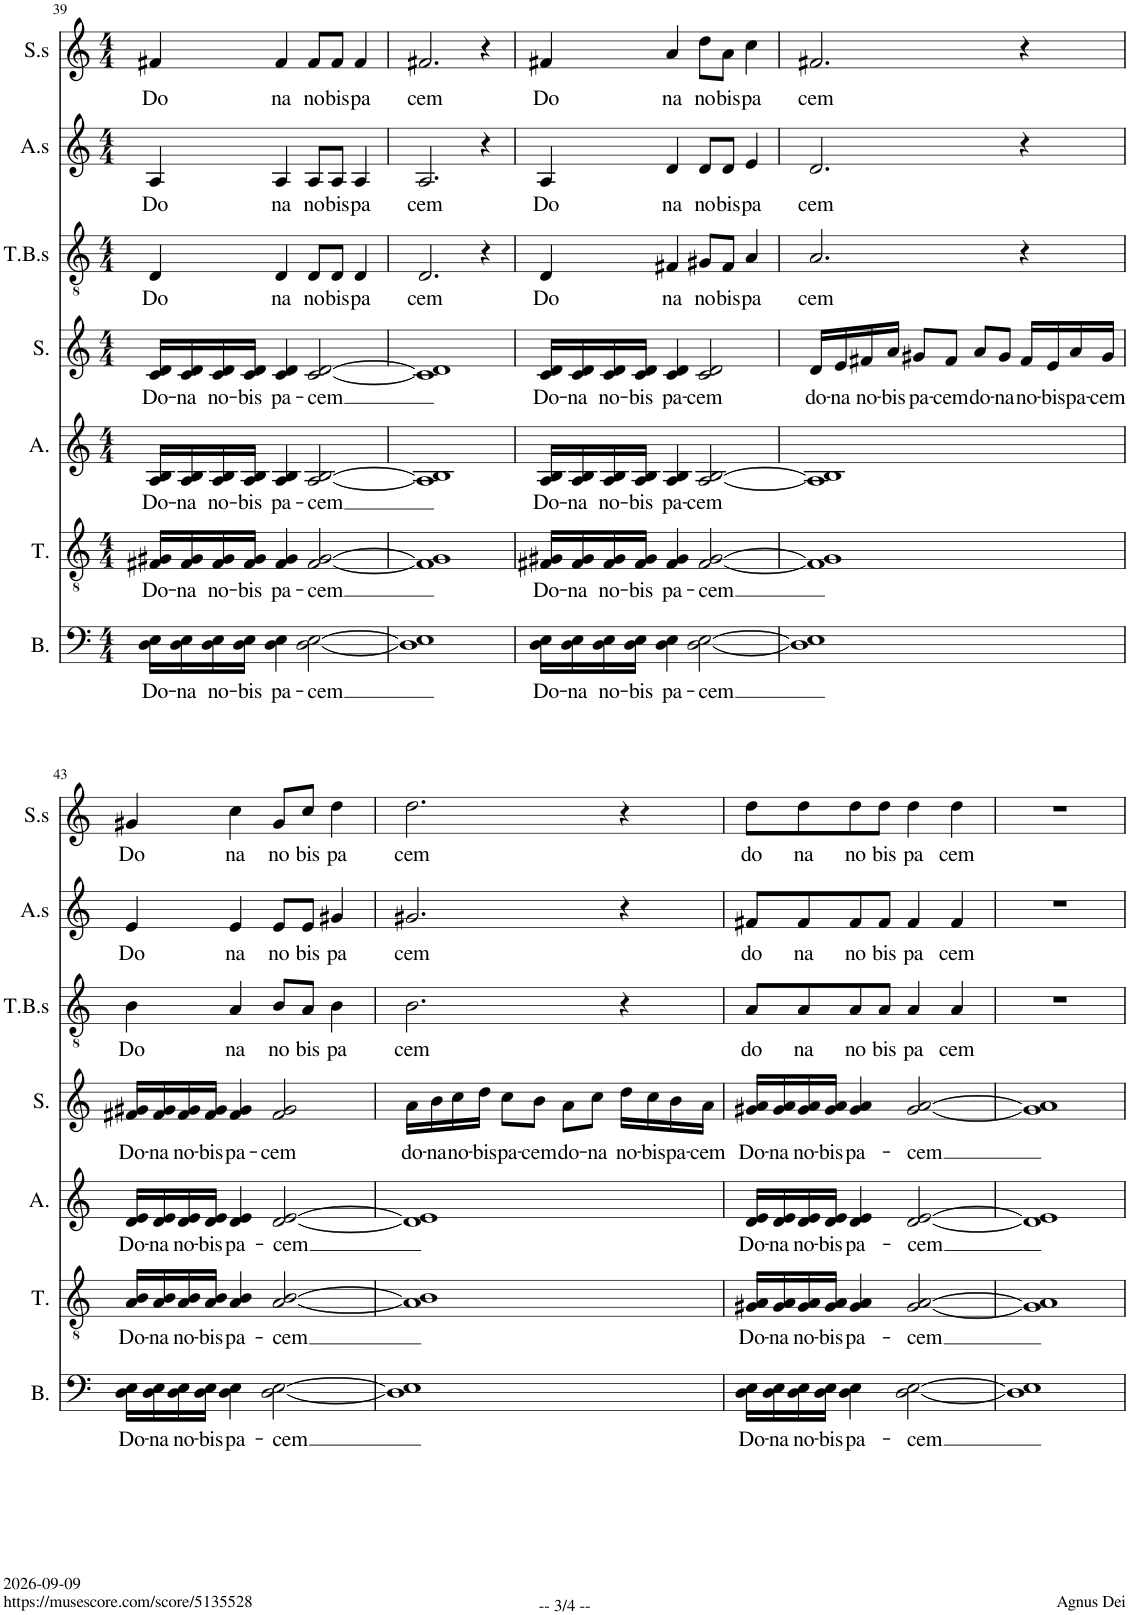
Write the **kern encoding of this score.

**kern	**text	**kern	**text	**kern	**text	**kern	**text	**kern	**text	**kern	**text	**kern	**text
*part7	*part7	*part6	*part6	*part5	*part5	*part4	*part4	*part3	*part3	*part2	*part2	*part1	*part1
*staff7	*staff7	*staff6	*staff6	*staff5	*staff5	*staff4	*staff4	*staff3	*staff3	*staff2	*staff2	*staff1	*staff1
*I"Baritone, Bass	*	*I"Tenor	*	*I"Alto	*	*I"Soprano	*	*I"Tenor, Bass Solo	*	*I"Alto Solo	*	*I"Soprano Solo	*
*I'B.	*	*I'T.	*	*I'A.	*	*I'S.	*	*I'T.B.s	*	*I'A.s	*	*I'S.s	*
!!LO:PB:g=z
*clefF4	*	*clefGv2	*	*clefG2	*	*clefG2	*	*clefGv2	*	*clefG2	*	*clefG2	*
*	*	*Trd1c2	*	*	*	*	*	*	*	*	*	*	*
*k[]	*	*k[]	*	*k[]	*	*k[]	*	*k[]	*	*k[]	*	*k[]	*
*M4/4	*	*M4/4	*	*M4/4	*	*M4/4	*	*M4/4	*	*M4/4	*	*M4/4	*
=39	=39	=39	=39	=39	=39	=39	=39	=39	=39	=39	=39	=39	=39
!	!LO:LY:b	!	!LO:LY:b	!	!LO:LY:b	!	!LO:LY:b	!	!LO:LY:b	!	!LO:LY:b	!	!LO:LY:b
16D\ 16E\LL	Do-	16F#X/ 16G#X/LL	Do-	16A/ 16B/LL	Do-	16c/ 16d/LL	Do-	4D/	Do	4A/	Do	4f#X/	Do
!	!LO:LY:b	!	!LO:LY:b	!	!LO:LY:b	!	!LO:LY:b	!	!	!	!	!	!
16D\ 16E\	-na	16F#/ 16G#/	-na	16A/ 16B/	-na	16c/ 16d/	-na	.	.	.	.	.	.
!	!LO:LY:b	!	!LO:LY:b	!	!LO:LY:b	!	!LO:LY:b	!	!	!	!	!	!
16D\ 16E\	no-	16F#/ 16G#/	no-	16A/ 16B/	no-	16c/ 16d/	no-	.	.	.	.	.	.
!	!LO:LY:b	!	!LO:LY:b	!	!LO:LY:b	!	!LO:LY:b	!	!	!	!	!	!
16D\ 16E\JJ	-bis	16F#/ 16G#/JJ	-bis	16A/ 16B/JJ	-bis	16c/ 16d/JJ	-bis	.	.	.	.	.	.
!	!LO:LY:b	!	!LO:LY:b	!	!LO:LY:b	!	!LO:LY:b	!	!LO:LY:b	!	!LO:LY:b	!	!LO:LY:b
4D\ 4E\	pa-	4F#/ 4G#/	pa-	4A/ 4B/	pa-	4c/ 4d/	pa-	4D/	na	4A/	na	4f#/	na
!	!LO:LY:b	!	!LO:LY:b	!	!LO:LY:b	!	!LO:LY:b	!	!LO:LY:b	!	!LO:LY:b	!	!LO:LY:b
[2D\ [2E\	-cem	[2F#/ [2G#/	-cem	[2A/ [2B/	-cem	[2c/ [2d/	-cem	8D/L	no	8A/L	no	8f#/L	no
!	!	!	!	!	!	!	!	!	!LO:LY:b	!	!LO:LY:b	!	!LO:LY:b
.	.	.	.	.	.	.	.	8D/J	bis	8A/J	bis	8f#/J	bis
!	!	!	!	!	!	!	!	!	!LO:LY:b	!	!LO:LY:b	!	!LO:LY:b
.	.	.	.	.	.	.	.	4D/	pa	4A/	pa	4f#/	pa
=40	=40	=40	=40	=40	=40	=40	=40	=40	=40	=40	=40	=40	=40
!	!	!	!	!	!	!	!	!	!LO:LY:b	!	!LO:LY:b	!	!LO:LY:b
1D] 1E]	.	1F#] 1G#]	.	1A] 1B]	.	1c] 1d]	.	2.D/	cem	2.A/	cem	2.f#X/	cem
.	.	.	.	.	.	.	.	4r	.	4r	.	4r	.
=41	=41	=41	=41	=41	=41	=41	=41	=41	=41	=41	=41	=41	=41
!	!LO:LY:b	!	!LO:LY:b	!	!LO:LY:b	!	!LO:LY:b	!	!LO:LY:b	!	!LO:LY:b	!	!LO:LY:b
16D\ 16E\LL	Do-	16F#X/ 16G#X/LL	Do-	16A/ 16B/LL	Do-	16c/ 16d/LL	Do-	4D/	Do	4A/	Do	4f#X/	Do
!	!LO:LY:b	!	!LO:LY:b	!	!LO:LY:b	!	!LO:LY:b	!	!	!	!	!	!
16D\ 16E\	-na	16F#/ 16G#/	-na	16A/ 16B/	-na	16c/ 16d/	-na	.	.	.	.	.	.
!	!LO:LY:b	!	!LO:LY:b	!	!LO:LY:b	!	!LO:LY:b	!	!	!	!	!	!
16D\ 16E\	no-	16F#/ 16G#/	no-	16A/ 16B/	no-	16c/ 16d/	no-	.	.	.	.	.	.
!	!LO:LY:b	!	!LO:LY:b	!	!LO:LY:b	!	!LO:LY:b	!	!	!	!	!	!
16D\ 16E\JJ	-bis	16F#/ 16G#/JJ	-bis	16A/ 16B/JJ	-bis	16c/ 16d/JJ	-bis	.	.	.	.	.	.
!	!LO:LY:b	!	!LO:LY:b	!	!LO:LY:b	!	!LO:LY:b	!	!LO:LY:b	!	!LO:LY:b	!	!LO:LY:b
4D\ 4E\	pa-	4F#/ 4G#/	pa-	4A/ 4B/	pa-	4c/ 4d/	pa-	4F#X/	na	4d/	na	4a/	na
!	!LO:LY:b	!	!LO:LY:b	!	!LO:LY:b	!	!LO:LY:b	!	!LO:LY:b	!	!LO:LY:b	!	!LO:LY:b
[2D\ [2E\	-cem	[2F#/ [2G#/	-cem	[2A/ [2B/	-cem	2c/ 2d/	-cem	8G#X/L	no	8d/L	no	8dd\L	no
!	!	!	!	!	!	!	!	!	!LO:LY:b	!	!LO:LY:b	!	!LO:LY:b
.	.	.	.	.	.	.	.	8F#/J	bis	8d/J	bis	8a\J	bis
!	!	!	!	!	!	!	!	!	!LO:LY:b	!	!LO:LY:b	!	!LO:LY:b
.	.	.	.	.	.	.	.	4A/	pa	4e/	pa	4cc\	pa
=42	=42	=42	=42	=42	=42	=42	=42	=42	=42	=42	=42	=42	=42
!	!	!	!	!	!	!	!LO:LY:b	!	!LO:LY:b	!	!LO:LY:b	!	!LO:LY:b
1D] 1E]	.	1F#] 1G#]	.	1A] 1B]	.	16d/LL	do-	2.A/	cem	2.d/	cem	2.f#X/	cem
!	!	!	!	!	!	!	!LO:LY:b	!	!	!	!	!	!
.	.	.	.	.	.	16e/	-na	.	.	.	.	.	.
!	!	!	!	!	!	!	!LO:LY:b	!	!	!	!	!	!
.	.	.	.	.	.	16f#X/	no-	.	.	.	.	.	.
!	!	!	!	!	!	!	!LO:LY:b	!	!	!	!	!	!
.	.	.	.	.	.	16a/JJ	-bis	.	.	.	.	.	.
!	!	!	!	!	!	!	!LO:LY:b	!	!	!	!	!	!
.	.	.	.	.	.	8g#X/L	pa-	.	.	.	.	.	.
!	!	!	!	!	!	!	!LO:LY:b	!	!	!	!	!	!
.	.	.	.	.	.	8f#/J	-cem	.	.	.	.	.	.
!	!	!	!	!	!	!	!LO:LY:b	!	!	!	!	!	!
.	.	.	.	.	.	8a/L	do-	.	.	.	.	.	.
!	!	!	!	!	!	!	!LO:LY:b	!	!	!	!	!	!
.	.	.	.	.	.	8g#/J	-na	.	.	.	.	.	.
!	!	!	!	!	!	!	!LO:LY:b	!	!	!	!	!	!
.	.	.	.	.	.	16f#/LL	no-	4r	.	4r	.	4r	.
!	!	!	!	!	!	!	!LO:LY:b	!	!	!	!	!	!
.	.	.	.	.	.	16e/	-bis	.	.	.	.	.	.
!	!	!	!	!	!	!	!LO:LY:b	!	!	!	!	!	!
.	.	.	.	.	.	16a/	pa-	.	.	.	.	.	.
!	!	!	!	!	!	!	!LO:LY:b	!	!	!	!	!	!
.	.	.	.	.	.	16g#/JJ	-cem	.	.	.	.	.	.
!!LO:LB:g=z
=43	=43	=43	=43	=43	=43	=43	=43	=43	=43	=43	=43	=43	=43
!	!LO:LY:b	!	!LO:LY:b	!	!LO:LY:b	!	!LO:LY:b	!	!LO:LY:b	!	!LO:LY:b	!	!LO:LY:b
16D\ 16E\LL	Do-	16A/ 16B/LL	Do-	16d/ 16e/LL	Do-	16f#X/ 16g#X/LL	Do-	4B\	Do	4e/	Do	4g#X/	Do
!	!LO:LY:b	!	!LO:LY:b	!	!LO:LY:b	!	!LO:LY:b	!	!	!	!	!	!
16D\ 16E\	-na	16A/ 16B/	-na	16d/ 16e/	-na	16f#/ 16g#/	-na	.	.	.	.	.	.
!	!LO:LY:b	!	!LO:LY:b	!	!LO:LY:b	!	!LO:LY:b	!	!	!	!	!	!
16D\ 16E\	no-	16A/ 16B/	no-	16d/ 16e/	no-	16f#/ 16g#/	no-	.	.	.	.	.	.
!	!LO:LY:b	!	!LO:LY:b	!	!LO:LY:b	!	!LO:LY:b	!	!	!	!	!	!
16D\ 16E\JJ	-bis	16A/ 16B/JJ	-bis	16d/ 16e/JJ	-bis	16f#/ 16g#/JJ	-bis	.	.	.	.	.	.
!	!LO:LY:b	!	!LO:LY:b	!	!LO:LY:b	!	!LO:LY:b	!	!LO:LY:b	!	!LO:LY:b	!	!LO:LY:b
4D\ 4E\	pa-	4A/ 4B/	pa-	4d/ 4e/	pa-	4f#/ 4g#/	pa-	4A/	na	4e/	na	4cc\	na
!	!LO:LY:b	!	!LO:LY:b	!	!LO:LY:b	!	!LO:LY:b	!	!LO:LY:b	!	!LO:LY:b	!	!LO:LY:b
[2D\ [2E\	-cem	[2A/ [2B/	-cem	[2d/ [2e/	-cem	2f#/ 2g#/	-cem	8B/L	no	8e/L	no	8g#/L	no
!	!	!	!	!	!	!	!	!	!LO:LY:b	!	!LO:LY:b	!	!LO:LY:b
.	.	.	.	.	.	.	.	8A/J	bis	8e/J	bis	8cc/J	bis
!	!	!	!	!	!	!	!	!	!LO:LY:b	!	!LO:LY:b	!	!LO:LY:b
.	.	.	.	.	.	.	.	4B\	pa	4g#X/	pa	4dd\	pa
=44	=44	=44	=44	=44	=44	=44	=44	=44	=44	=44	=44	=44	=44
!	!	!	!	!	!	!	!LO:LY:b	!	!LO:LY:b	!	!LO:LY:b	!	!LO:LY:b
1D] 1E]	.	1A] 1B]	.	1d] 1e]	.	16a\LL	do-	2.B\	cem	2.g#X/	cem	2.dd\	cem
!	!	!	!	!	!	!	!LO:LY:b	!	!	!	!	!	!
.	.	.	.	.	.	16b\	-na	.	.	.	.	.	.
!	!	!	!	!	!	!	!LO:LY:b	!	!	!	!	!	!
.	.	.	.	.	.	16cc\	no-	.	.	.	.	.	.
!	!	!	!	!	!	!	!LO:LY:b	!	!	!	!	!	!
.	.	.	.	.	.	16dd\JJ	-bis	.	.	.	.	.	.
!	!	!	!	!	!	!	!LO:LY:b	!	!	!	!	!	!
.	.	.	.	.	.	8cc\L	pa-	.	.	.	.	.	.
!	!	!	!	!	!	!	!LO:LY:b	!	!	!	!	!	!
.	.	.	.	.	.	8b\J	-cem	.	.	.	.	.	.
!	!	!	!	!	!	!	!LO:LY:b	!	!	!	!	!	!
.	.	.	.	.	.	8a\L	do-	.	.	.	.	.	.
!	!	!	!	!	!	!	!LO:LY:b	!	!	!	!	!	!
.	.	.	.	.	.	8cc\J	-na	.	.	.	.	.	.
!	!	!	!	!	!	!	!LO:LY:b	!	!	!	!	!	!
.	.	.	.	.	.	16dd\LL	no-	4r	.	4r	.	4r	.
!	!	!	!	!	!	!	!LO:LY:b	!	!	!	!	!	!
.	.	.	.	.	.	16cc\	-bis	.	.	.	.	.	.
!	!	!	!	!	!	!	!LO:LY:b	!	!	!	!	!	!
.	.	.	.	.	.	16b\	pa-	.	.	.	.	.	.
!	!	!	!	!	!	!	!LO:LY:b	!	!	!	!	!	!
.	.	.	.	.	.	16a\JJ	-cem	.	.	.	.	.	.
=45	=45	=45	=45	=45	=45	=45	=45	=45	=45	=45	=45	=45	=45
!	!LO:LY:b	!	!LO:LY:b	!	!LO:LY:b	!	!LO:LY:b	!	!LO:LY:b	!	!LO:LY:b	!	!LO:LY:b
16D\ 16E\LL	Do-	16G#X/ 16A/LL	Do-	16d/ 16e/LL	Do-	16g#X/ 16a/LL	Do-	8A/L	do	8f#X/L	do	8dd\L	do
!	!LO:LY:b	!	!LO:LY:b	!	!LO:LY:b	!	!LO:LY:b	!	!	!	!	!	!
16D\ 16E\	-na	16G#/ 16A/	-na	16d/ 16e/	-na	16g#/ 16a/	-na	.	.	.	.	.	.
!	!LO:LY:b	!	!LO:LY:b	!	!LO:LY:b	!	!LO:LY:b	!	!LO:LY:b	!	!LO:LY:b	!	!LO:LY:b
16D\ 16E\	no-	16G#/ 16A/	no-	16d/ 16e/	no-	16g#/ 16a/	no-	8A/	na	8f#/	na	8dd\	na
!	!LO:LY:b	!	!LO:LY:b	!	!LO:LY:b	!	!LO:LY:b	!	!	!	!	!	!
16D\ 16E\JJ	-bis	16G#/ 16A/JJ	-bis	16d/ 16e/JJ	-bis	16g#/ 16a/JJ	-bis	.	.	.	.	.	.
!	!LO:LY:b	!	!LO:LY:b	!	!LO:LY:b	!	!LO:LY:b	!	!LO:LY:b	!	!LO:LY:b	!	!LO:LY:b
4D\ 4E\	pa-	4G#/ 4A/	pa-	4d/ 4e/	pa-	4g#/ 4a/	pa-	8A/	no	8f#/	no	8dd\	no
!	!	!	!	!	!	!	!	!	!LO:LY:b	!	!LO:LY:b	!	!LO:LY:b
.	.	.	.	.	.	.	.	8A/J	bis	8f#/J	bis	8dd\J	bis
!	!LO:LY:b	!	!LO:LY:b	!	!LO:LY:b	!	!LO:LY:b	!	!LO:LY:b	!	!LO:LY:b	!	!LO:LY:b
[2D\ [2E\	-cem	[2G#/ [2A/	-cem	[2d/ [2e/	-cem	[2g#/ [2a/	-cem	4A/	pa	4f#/	pa	4dd\	pa
!	!	!	!	!	!	!	!	!	!LO:LY:b	!	!LO:LY:b	!	!LO:LY:b
.	.	.	.	.	.	.	.	4A/	cem	4f#/	cem	4dd\	cem
=46	=46	=46	=46	=46	=46	=46	=46	=46	=46	=46	=46	=46	=46
1D] 1E]	.	1G#] 1A]	.	1d] 1e]	.	1g#] 1a]	.	1r	.	1r	.	1r	.
=	=	=	=	=	=	=	=	=	=	=	=	=	=
*-	*-	*-	*-	*-	*-	*-	*-	*-	*-	*-	*-	*-	*-
